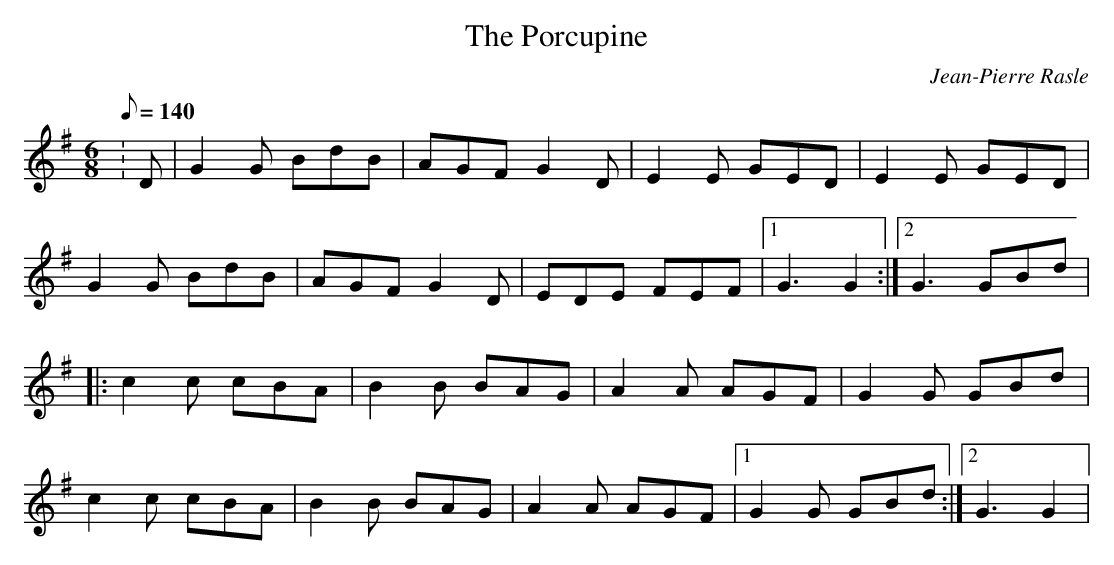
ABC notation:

X:1
T:The Porcupine
C:Jean-Pierre Rasle
L:1/8
M:6/8
Q:140
K:G
:D|G2G BdB|AGF G2D|E2E GED|E2E GED|
G2G BdB|AGF G2D|EDE FEF|1G3G2:|2G3 GBd|
|:c2c cBA|B2B BAG|A2A AGF|G2G GBd|
c2c cBA|B2B BAG|A2A AGF|1G2G GBd:|2G3G2|
